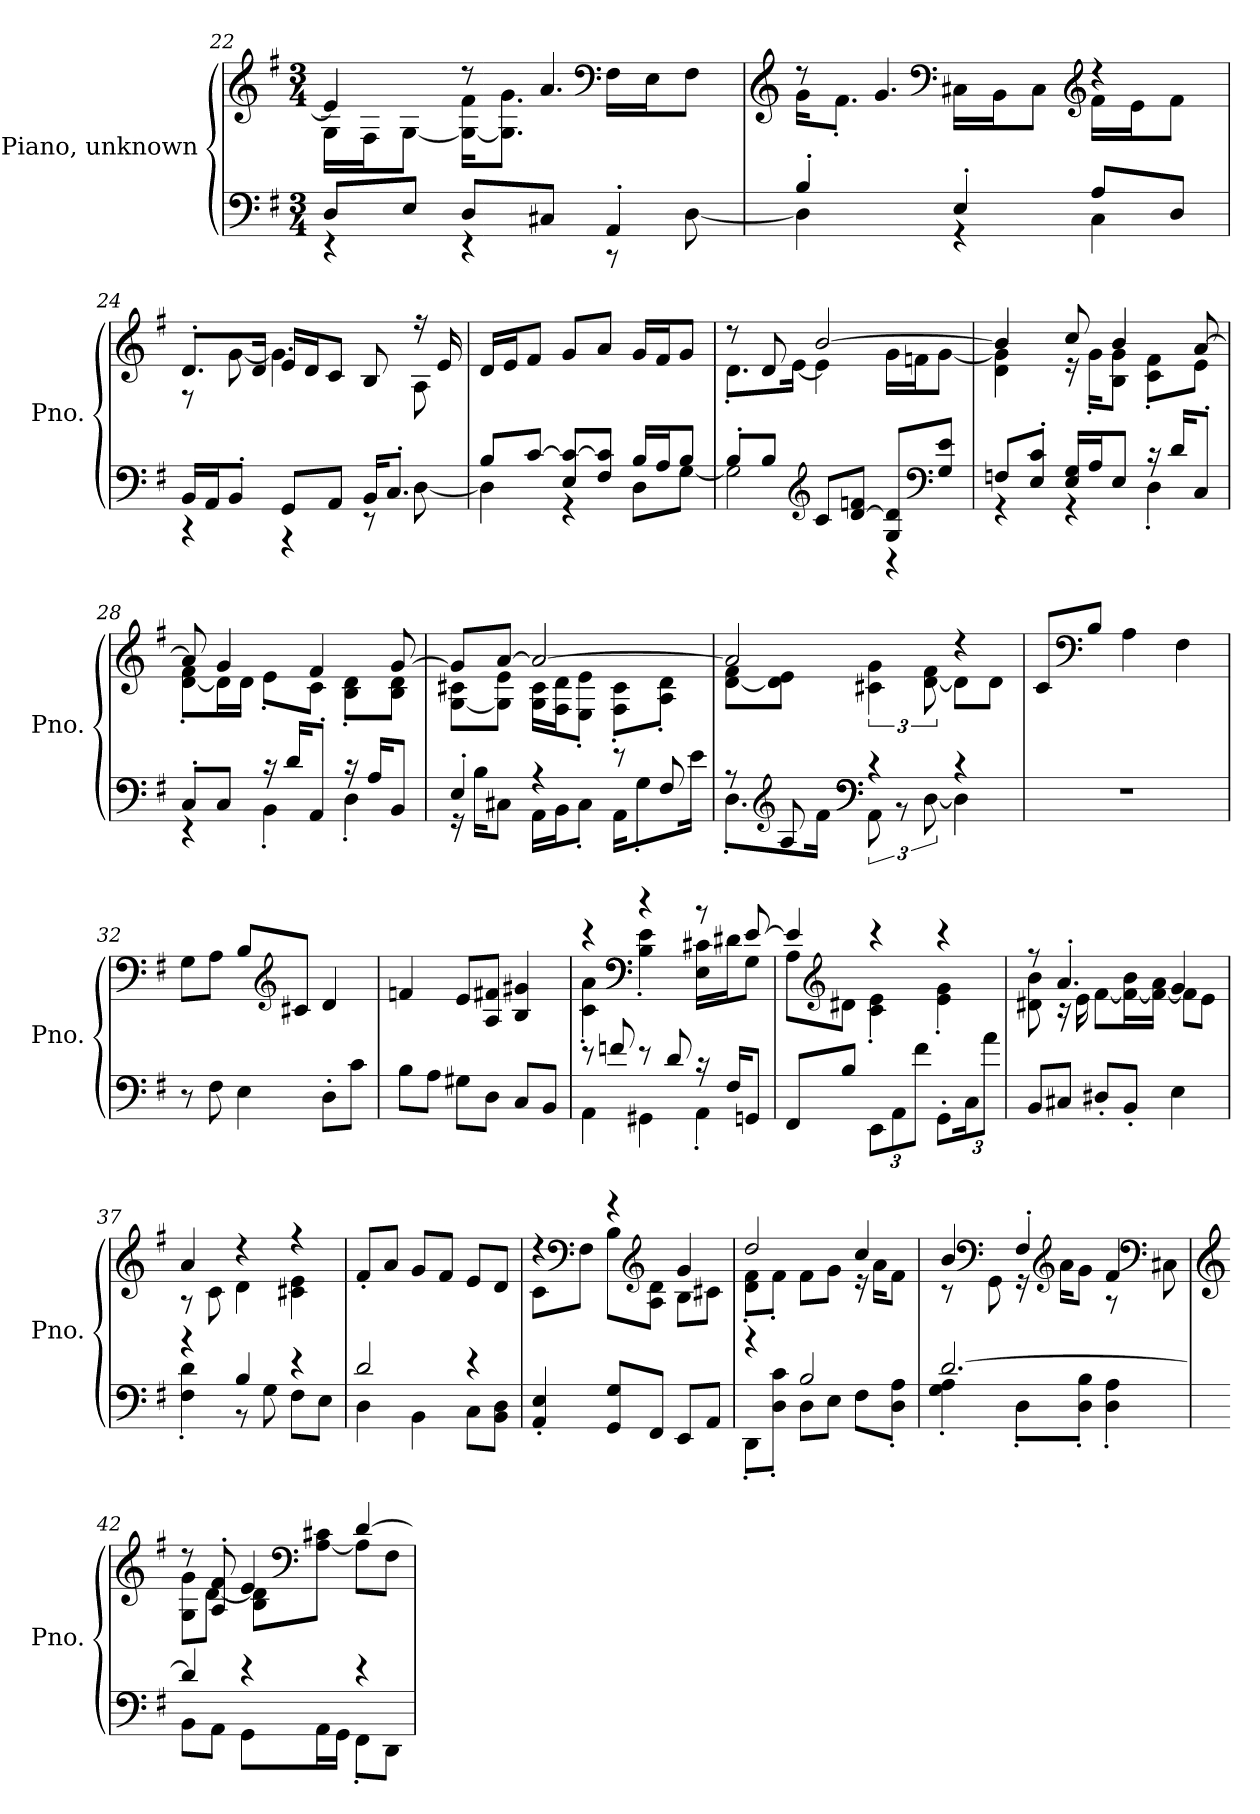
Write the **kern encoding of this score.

**kern	**kern
*part1	*part1
*staff2	*staff1
*I"Piano, unknown	*
*I'Pno.	*
!!LO:PB:g=z
*clefF4	*clefG2
*k[f#]	*k[f#]
*M3/4	*M3/4
=22	=22
*^	*^
8D/L	4r	4e/]	16G\LL
.	.	.	16F#\J
8E/J	.	.	[8G\J
8D/L	4r	8r	16G\_ 16f#\KL
.	.	.	8.G\] 8.g\J
8C#X/J	.	4.a/	.
*	*	*clefF4	*
4AA'/	8r	.	16F#\LL
.	.	.	16E\J
.	[8D\	.	8F#\J
=23	=23	=23	=23
*	*	*clefG2	*
4B'/	4D\]	8r	16g\KL
.	.	.	8.f#'\J
.	.	4.g/	.
*	*	*clefF4	*
4E'/	4r	.	16C#X\LL
.	.	.	16BB\J
.	.	.	8C#\J
*	*	*clefG2	*
8A/L	4C\	4r	16f#\LL
.	.	.	16e\J
8D/J	.	.	8f#\J
=24	=24	=24	=24
16BB/LL	4r	8.d'/L	8r
16AA/J	.	.	.
8BB'/J	.	.	[8g\
.	.	16d/Jk	.
8GG/L	4r	16e/LL	4.g\]
.	.	16d/J	.
8AA/J	.	8c/J	.
16BB/KL	8r	8B/	.
8.C'/J	.	.	.
.	[8D\	16r	8A\
.	.	16e/	.
*	*	*v	*v
!!LO:LB:g=z
=25	=25	=25
8B/L	4D\]	16d/LL
.	.	16e/J
[8c/J	.	8f#/J
8E/ 8c/_L	4r	8g/L
8F#/ 8c/]J	.	8a/J
16B/LL	8D\L	16g/LL
16A/J	.	16f#/J
8B/J	[8G\J	8g/J
=26	=26	=26
*	*	*^
8B'/L	2G\]	8r	8.d'\L
8B/J	.	8d/	.
.	.	.	[16e\Jk
*clefG2	*	*	*
8c/L	.	[2b/	4e\]
[8d/ 8fn/J	.	.	.
8G/ 8d/]L	4r	.	16g\LL
.	.	.	16fn\J
*clefF4	*	*	*
8G/ 8e/J	.	.	[8g\J
=27	=27	=27	=27
8Fn/L	4r	4b/]	4d\ 4g\]
8E/' 8c/'J	.	.	.
16E/ 16G/LL	4r	8cc/	16r
16A/J	.	.	16g'\KL
8E/J	.	4b/	8B\ 8g\J
16r	4D'\	.	8c\' 8f#\'L
16d/KL	.	.	.
8C'/J	.	[8a/	8e\J
=28	=28	=28	=28
8C'/L	4r	8a/]	[8d\' 8f#\'L
8C/J	.	4g/	16d\L]
.	.	.	16d\JJ
16r	4BB'\	.	8e'\L
16d/KL	.	.	.
8AA'/J	.	4f#/	8c\J
16r	4D'\	.	8B\' 8d\'L
16A/KL	.	.	.
8BB/J	.	[8g/	8B\ 8d\J
!!LO:LB:g=z	!!
=29	=29	=29	=29
4E'/	16r	8g/L]	[8G\ 8c#X\L
.	16B\KL	.	.
.	8C#X\J	[8a/J	8G\] 8e\J
4r	16AA\LL	2a/_	16G\ 16c#\LL
.	16BB\J	.	16F#\ 16d\J
.	8C#'\J	.	8E\' 8e\'J
8r	16AA\KL	.	8F#\' 8c#\'L
.	8G'\	.	.
8F#/	.	.	8A\' 8d\'J
.	16e\Jk	.	.
=30	=30	=30	=30
8r	8.D'\L	2a/]	[8d\ 8f#\L
*clefG2	*	*	*
8A/	.	.	8d\] 8e\J
.	16f#\Jk	.	.
*clefF4	*	*	*
4r	12AA\	.	6c#X\ 6g\
.	12r	.	.
.	[12D\	.	[12d\ 12f#\
4r	4D\]	4r	8d\L]
.	.	.	8d\J
*v	*v	*	*
*	*v	*v
=31	=31
2.r	8c/L
*	*clefF4
.	8B/J
.	4A\
.	4F#\
=32	=32
8r	8G\L
8F#\	8A\J
4E\	8B/L
*	*clefG2
.	8c#X/J
8D'\L	4d/
8c\J	.
!!LO:LB:g=z
=33	=33
8B\L	4fn/
8A\J	.
8G#X\L	8e/L
8D\J	8A/ 8f#X/J
8C/L	4B/ 4g#X/
8BB/J	.
=34	=34
*^	*^
8r	4AA\	4r	4c\' 4a\'
8fn/	.	.	.
*	*	*clefF4	*
8r	4GG#X\	4r	4B\' 4e\'
8d/	.	.	.
16r	4AA'\	8r	16E\ 16c#X\LL
16F#/KL	.	.	16d#X\J
8GGn/J	.	[8e/	8G\J
*v	*v	*	*
=35	=35	=35
8FF#/L	4e/]	8A\L
*	*clefG2	*
8B/J	.	8d#X\J
*Xbrackettup	*	*
12EE\L	4r	4c\' 4e\'
12AA\	.	.
12f#\J	.	.
8GG'\L	4r	4e\' 4g\'
24C\K	.	.
12a\J	.	.
!!LO:LB:g=z	!!
=36	=36	=36
8BB/L	8r	8d#X\ 8b\
8C#X/J	4.a'/	16r
.	.	16e\
8D#X'/L	.	[8f#\L
8BB'/J	.	16f#\_ 16b\L
.	.	16f#\_ 16a\JJ
4E\	4g/	8f#\L]
.	.	8e\J
=37	=37	=37
*^	*	*
4r	4F#\' 4d\'	4a/	8r
.	.	.	8c\
4B/	8r	4r	4d\
.	8G\	.	.
4r	8F#\L	4r	4c#X\ 4e\
.	8E\J	.	.
*	*	*v	*v
=38	=38	=38
2d/	4D\	8f#'/L
.	.	8a/J
.	4BB\	8g/L
.	.	8f#/J
4r	8C\L	8e/L
.	8BB\ 8D\J	8d/J
*v	*v	*
=39	=39
*	*^
4AA/' 4E/'	4r	8c\L
*	*clefF4	*
.	.	8F#\J
8GG/ 8G/L	4r	8B\L
*	*clefG2	*
8FF#/J	.	8A\ 8d\J
8EE/L	4g/	8B\L
8AA/J	.	8c#X\J
!!LO:LB:g=z	!!
=40	=40	=40
*^	*	*
4r	8DD'\L	2dd/	8d\' 8f#\'L
.	8D\' 8c\'J	.	8f#'\J
2B/	8D\L	.	8f#\L
.	8E\J	.	8g\J
.	8F#\L	4cc/	16r
.	.	.	16a\KL
.	8D\' 8A\'J	.	8f#\J
=41	=41	=41	=41
[2.d/	4G\' 4A\'	4b/	8r
*	*	*clefF4	*
.	.	.	8GG\
.	8D'\L	4F#'/	16r
*	*	*clefG2	*
.	.	.	16a\KL
.	8D\' 8B\'J	.	8g\J
.	4D\' 4A\'	4f#/	8r
*	*	*clefF4	*
.	.	.	8C#X\
=42	=42	=42	=42
*	*	*clefG2	*
4d/]	8BB\L	8r	8G\ 8g\L
.	8AA\J	8A/' 8f#/'	[8d\J
4r	8GG\L	4e/	8B\ 8d\]L
*	*	*clefF4	*
.	16AA\L	.	[8A\ 8c#X\J
.	16GG\JJ	.	.
4r	8FF#'\L	[4d/	8A\L]
.	8DD\J	.	8F#\J
*v	*v	*	*
*	*v	*v
=	=
*-	*-
